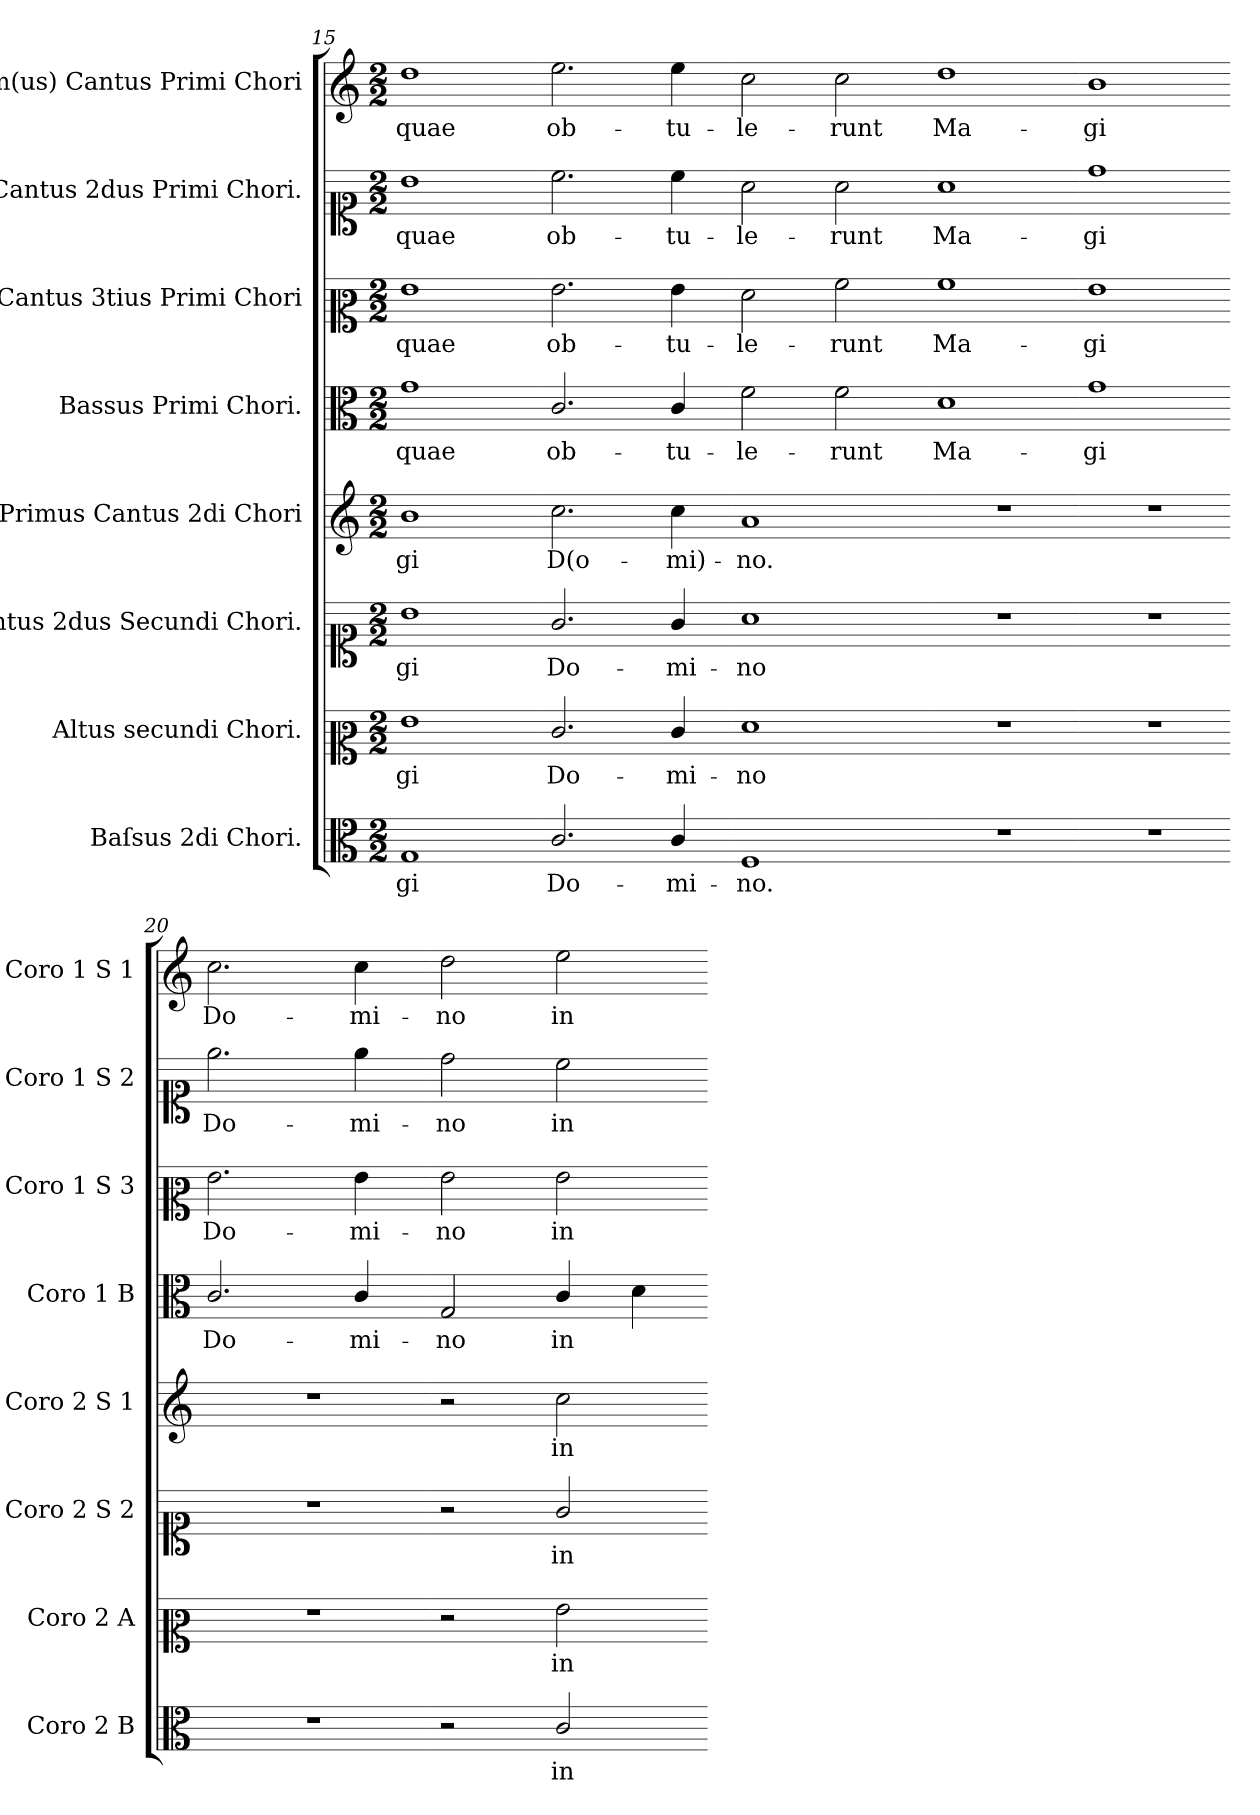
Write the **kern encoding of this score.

**kern	**text	**kern	**text	**kern	**text	**kern	**text	**kern	**text	**kern	**text	**kern	**text	**kern	**text
*part8	*part8	*part7	*part7	*part6	*part6	*part5	*part5	*part4	*part4	*part3	*part3	*part2	*part2	*part1	*part1
*staff8	*staff8	*staff7	*staff7	*staff6	*staff6	*staff5	*staff5	*staff4	*staff4	*staff3	*staff3	*staff2	*staff2	*staff1	*staff1
*I"Baſsus 2di Chori.	*	*I"Altus secundi Chori.	*	*I"Cantus 2dus Secundi Chori.	*	*I"Primus Cantus 2di Chori	*	*I"Bassus Primi Chori.	*	*I"Cantus 3tius Primi Chori	*	*I"Cantus 2dus Primi Chori.	*	*I"Im(us) Cantus Primi Chori	*
*I'Coro 2 B	*	*I'Coro 2 A	*	*I'Coro 2 S 2	*	*I'Coro 2 S 1	*	*I'Coro 1 B	*	*I'Coro 1 S 3	*	*I'Coro 1 S 2	*	*I'Coro 1 S 1	*
*clefC3	*	*clefC2	*	*clefC1	*	*clefG2	*	*clefC3	*	*clefC2	*	*clefC1	*	*clefG2	*
*k[]	*	*k[]	*	*k[]	*	*k[]	*	*k[]	*	*k[]	*	*k[]	*	*k[]	*
*M2/2	*	*M2/2	*	*M2/2	*	*M2/2	*	*M2/2	*	*M2/2	*	*M2/2	*	*M2/2	*
=15	=15	=15	=15	=15	=15	=15	=15	=15	=15	=15	=15	=15	=15	=15	=15
1G	-gi	1g	-gi	1b	-gi	1b	-gi	1g	quae	1g	quae	1b	quae	1dd	quae
=16-	=16-	=16-	=16-	=16-	=16-	=16-	=16-	=16-	=16-	=16-	=16-	=16-	=16-	=16-	=16-
2.c/	Do-	2.e/	Do-	2.g/	Do-	2.cc\	D(o-	2.c/	ob-	2.g\	ob-	2.cc\	ob-	2.ee\	ob-
4c/	-mi-	4e/	-mi-	4g/	-mi-	4cc\	-mi)-	4c/	-tu-	4g\	-tu-	4cc\	-tu-	4ee\	-tu-
=17-	=17-	=17-	=17-	=17-	=17-	=17-	=17-	=17-	=17-	=17-	=17-	=17-	=17-	=17-	=17-
1F	-no.	1f	-no	1a	-no	1a	-no.	2f\	-le-	2f\	-le-	2a\	-le-	2cc\	-le-
.	.	.	.	.	.	.	.	2f\	-runt	2a\	-runt	2a\	-runt	2cc\	-runt
=18-	=18-	=18-	=18-	=18-	=18-	=18-	=18-	=18-	=18-	=18-	=18-	=18-	=18-	=18-	=18-
1r	.	1r	.	1r	.	1r	.	1d	Ma-	1a	Ma-	1a	Ma-	1dd	Ma-
=19-	=19-	=19-	=19-	=19-	=19-	=19-	=19-	=19-	=19-	=19-	=19-	=19-	=19-	=19-	=19-
1r	.	1r	.	1r	.	1r	.	1g	-gi	1g	-gi	1dd	-gi	1b	-gi
=20-	=20-	=20-	=20-	=20-	=20-	=20-	=20-	=20-	=20-	=20-	=20-	=20-	=20-	=20-	=20-
1r	.	1r	.	1r	.	1r	.	2.c/	Do-	2.g\	Do-	2.ee\	Do-	2.cc\	Do-
.	.	.	.	.	.	.	.	4c/	-mi-	4g\	-mi-	4ee\	-mi-	4cc\	-mi-
=21-	=21-	=21-	=21-	=21-	=21-	=21-	=21-	=21-	=21-	=21-	=21-	=21-	=21-	=21-	=21-
2r	.	2r	.	2r	.	2r	.	2G/	-no	2g\	-no	2dd\	-no	2dd\	-no
2c/	in	2g\	in	2g/	in	2cc\	in	4c/	in	2g\	in	2cc\	in	2ee\	in
.	.	.	.	.	.	.	.	4d\	.	.	.	.	.	.	.
=-	=-	=-	=-	=-	=-	=-	=-	=-	=-	=-	=-	=-	=-	=-	=-
*-	*-	*-	*-	*-	*-	*-	*-	*-	*-	*-	*-	*-	*-	*-	*-
